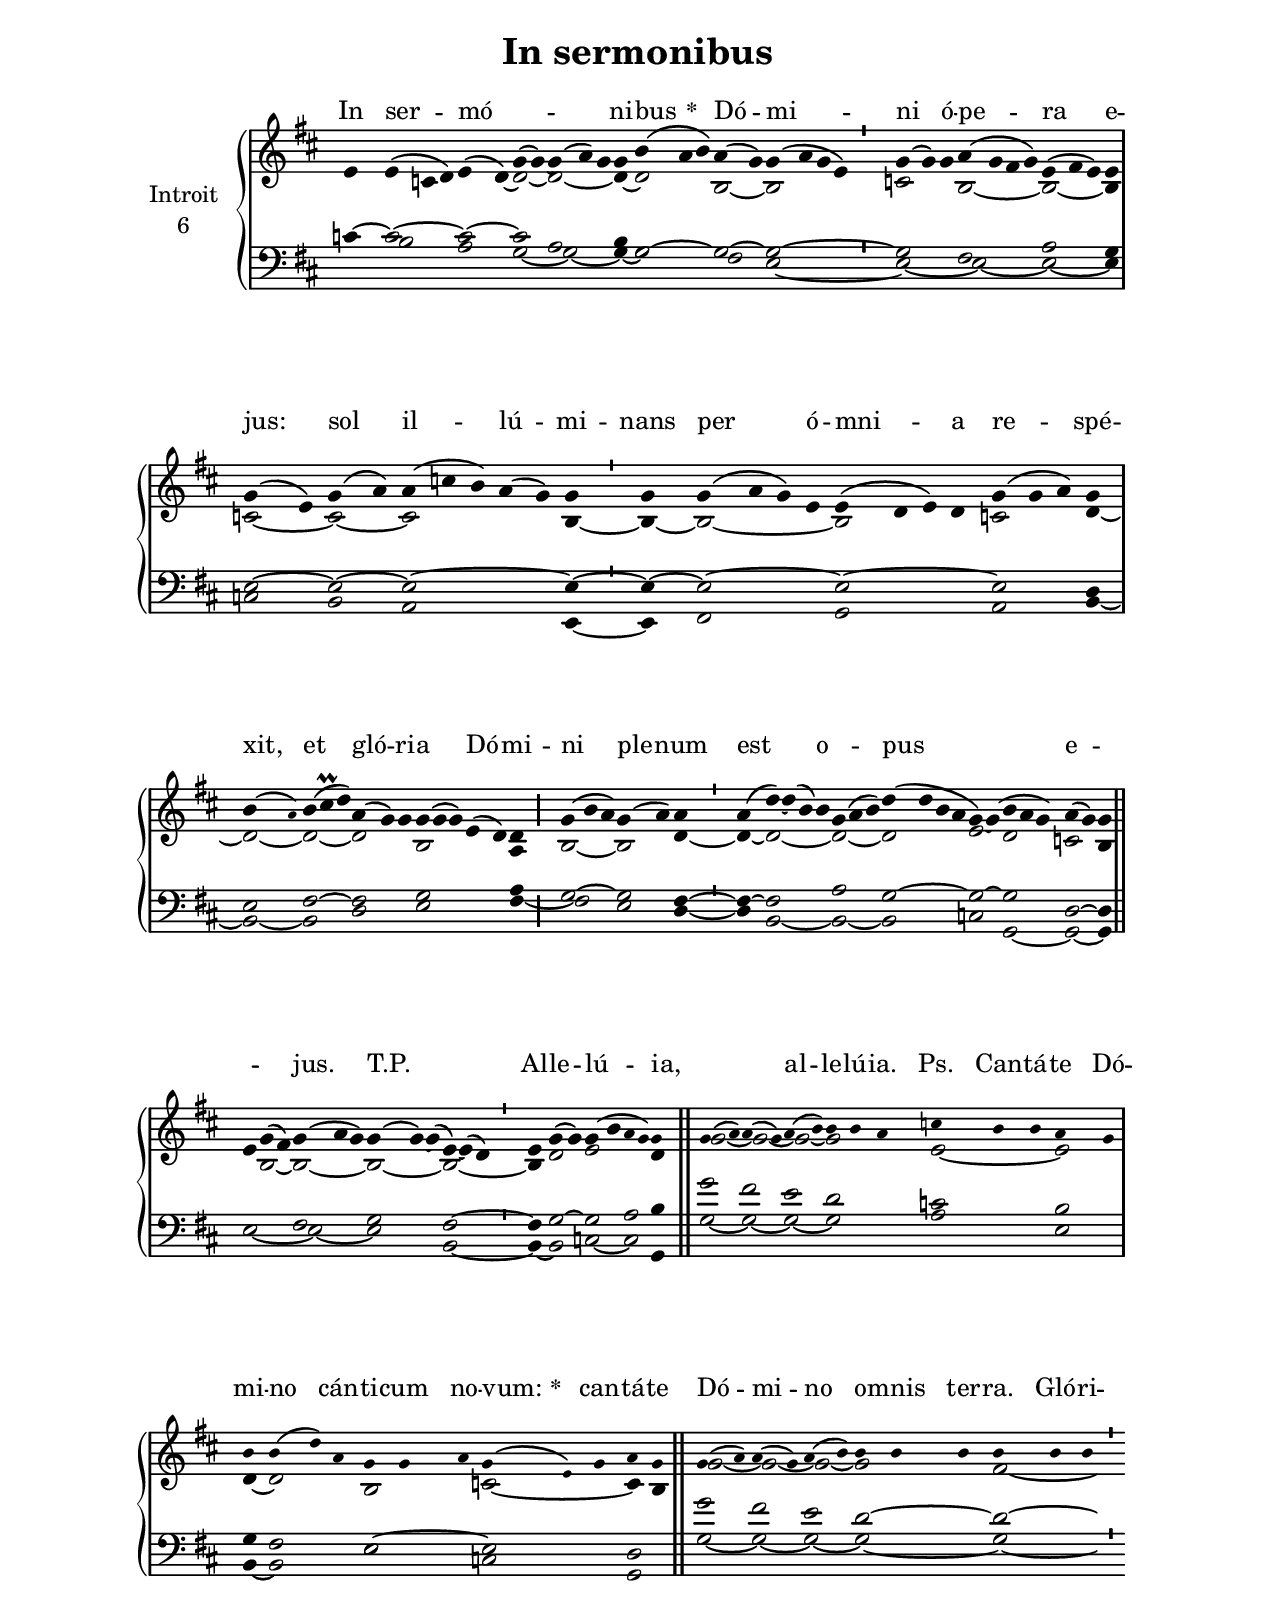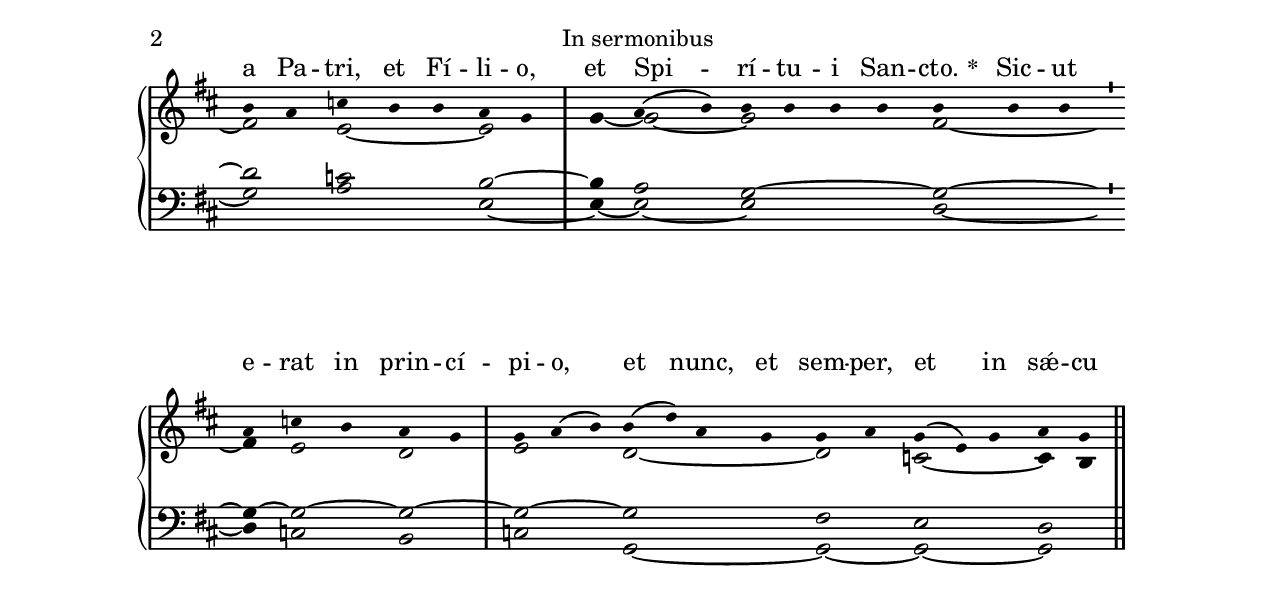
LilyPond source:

\version "2.18"
\include "gregorian.ly"
\include "noh2.ily"


%Page reference: page iii.378
%(volume.page)

global = {
 \key g \lydian
 \cadenzaOn 
}

\header {
  title = \markup \center-column {"In sermonibus" \vspace #1 }
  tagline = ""
  composer = ""
}

\paper {
 #(include-special-characters)
  oddHeaderMarkup = \markup \fill-line {
    \line {}
    \center-column {
      \on-the-fly #first-page     " "
      \on-the-fly #not-first-page "In sermonibus"
    }
    \line { \on-the-fly #print-page-number-check-first \fromproperty #'page:page-number-string }
  }
  evenHeaderMarkup = \markup \fill-line {
    \line { \on-the-fly #print-page-number-check-first \fromproperty #'page:page-number-string }
    \center-column { "In sermonibus" }
    \line {}
  }
}

chantText = \lyricmode {
In ser -- mó -- _ _ ni -- bus 
\set stanza = " * " Dó -- mi -- ni ó -- pe -- ra e -- jus: 
sol il -- lú -- mi -- nans per ó -- mni -- a re -- spé -- xit, 
et gló -- ri -- a Dó -- mi -- ni 
ple -- num est o -- _ pus e -- _ _ _ jus. T.P. 
Al -- le -- lú -- ia, _ _ al -- le -- lú -- ia. Ps. 
Can -- tá -- te Dó -- mi -- no cán -- ti -- cum no -- vum: 
\set stanza = " * " 
can -- tá -- te Dó -- mi -- no o -- mnis ter -- ra. 
Gló -- ri -- a Pa -- tri, et Fí -- li -- o, et Spi -- rí -- tu -- i San -- cto. 
\set stanza = " * " 
Sic -- ut e -- rat in prin -- cí -- pi -- o, et nunc, et sem -- per, 
et in sǽ -- cu -- la sæ -- cu -- ló -- rum. A -- men. }

chantMusic = {
\tieDown   e'4  e'4 ( c'4 d'4) e'4 ( d'4) g'4 ( g'4) ~ g'4 ( a'4) g'4 g'4  b'4 ( a'4 b'4) a'4 ( g'4) g'4 ( a'4 g'4 e'4) \divisioMinima
 g'4 ( g'4) g'4 a'4 ( g'4 fis'4 g'4) e'4 ( fis'4 e'4) e'4 \divisioMaxima
 g'4 ( e'4) g'4 ( a'4)  a'4 ( c''4 b'4) a'4 ( g'4) g'4 \divisioMinima
 g'4 g'4 ( a'4 g'4) e'4 e'4 ( d'4 e'4) d'4 g'4 ( g'4 a'4) g'4 \divisioMaxima
 b'4 ( \once \tweak #'font-size #-4 a' ) b'4 ( cis''\prall d''4) a'4 ( g'4) g'4 g'4 ( g'4 g'4) e'4 ( d'4) d'4 \divisioMaior
 g'4 ( b'4 a'4) g'4 ( a'4) a'4 \divisioMinima
 a'4 ( d''4) ~ d''4 ( b'4) b'4 g'4 ( a'4 b'4) d''4 ( d''4 b'4 a'4 g'4) ~ g'4 ( b'4 a'4 g'4) a'4 ( g'4) g'4 \finalis
 e'4 g'4 ( fis'4) g'4 ( a'4 g'4) g'4 ( g'4) ~ g'4 ( e'4) ~ e'4 ( d'4) \divisioMinima
 e'4 g'4 ( g'4) g'4 ( b'4 \tiny a' g' 4) g'4 \finalis
 g'4 ( a'4) a'4 ( g'4) a'4 ( b'4) b'4 b'4 a'4  c''4 b'4 b'4 a'4 g'4 \divisioMaxima
 b'4 b'4 ( d''4) a'4 g'4 g'4 a'4 g'4 ( \once \tweak #'font-size #-4 e' ) g'4 a'4 g'4 \finalis
 g'4 ( a'4) a'4 ( g'4) a'4 ( b'4) b'4 b'4 b'4 b'4 b'4 b'4 \divisioMinima
 b'4 a'4  c''4 b'4 b'4 a'4 g'4 \divisioMaxima
 g'4 a'4 ( b'4) b'4 b'4 b'4 b'4 b'4 b'4 b'4 \divisioMinima
 a'4  c''4 b'4 a'4 g'4 \divisioMaxima
 g'4 a'4 ( b'4) b'4 ( d''4) a'4 g'4 g'4 a'4 g'4 ( e'4) g'4 a'4 g'4 \finalis

}

altoMusic = {
r2*4/2 r4 d'4 ~ d'2 ~ d'2*3/2 ~ d'4 ~ d'2*3/2 b2 ~ b2*4/2 \divisioMinima
c'2*3/2 b2*4/2 ~ b2*3/2 ~ b4 \divisioMaxima
c'2 ~ c'2 ~ c'2*5/2 b4 ~ \divisioMinima
b4 ~ b2*4/2 ~ b2*4/2 c'2*3/2 d'4 ~ \divisioMaxima
d'2 ~ d'2*3/2 ~ d'2*3/2 b2*5/2 a4 \divisioMaior
b2*3/2 ~ b2 d'4 ~ \divisioMinima
d'4 ~ d'2*4/2 ~ d'2*3/2 ~ d'2*4/2 e'2 d'2*3/2 c'2 b4 \finalis
r4 b2 ~ b2*3/2 ~ b2*3/2 ~ b2*3/2 ~ \divisioMinima
b4 d'2 e'2*4/2 d'4 \finalis
g'2 ~ g'2 ~ g'2 ~ g'2*3/2 e'2*3/2 ~ e'2 \divisioMaxima
d'4 ~ d'2*3/2 b2*3/2 c'2*3/2 ~ c'4 b4 \finalis
g'2 ~ g'2 ~ g'2 ~ g'2*3/2 fis'2*3/2 ~ \divisioMinima
fis'2 e'2*3/2 ~ e'2 \divisioMaxima
g'4 ~ g'2 ~ g'2*4/2 fis'2*3/2 ~ \divisioMinima
fis'4 e'2 d'2 \divisioMaxima
e'2*3/2 d'2*4/2 ~ d'2 c'2*3/2 ~ c'4 b4 \finalis
}

tenorMusic = {
c'4 ~ c'2*3/2 ~ c'2 ~ c'2 a2*3/2 b4 g2*3/2 ~ g2 ~ g2*4/2 ~ \divisioMinima
g2*3/2 fis2*4/2 a2*3/2 g4 \divisioMaxima
e2 ~ e2 ~ e2*5/2 ~ e4 ~ \divisioMinima
e4 ~ e2*4/2 ~ e2*4/2 ~ e2*3/2 d4 \divisioMaxima
e2 fis2*3/2 ~ fis2*3/2 g2*5/2 a4 \divisioMaior
g2*3/2 ~ g2 fis4 ~ \divisioMinima
fis4 ~ fis2*4/2 a2*3/2 g2*4/2 ~ g2 ~ g2*3/2 d2 ~ d4 \finalis
r2*3/2 fis2*3/2 g2*3/2 fis2*3/2 ~ \divisioMinima
fis4 g2 ~ g2 a2 b4 \finalis
g'2 fis'2 e'2 d'2*3/2 c'2*3/2 b2 \divisioMaxima
g4 fis2*3/2 e2*3/2 ~ e2*3/2 d2 \finalis
g'2 fis'2 e'2 d'2*3/2 ~ d'2*3/2 ~ \divisioMinima
d'2 c'2*3/2 b2 ~ \divisioMaxima
b4 a2 g2*4/2 ~ g2*3/2 ~ \divisioMinima
g4 ~ g2 ~ g2 ~ \divisioMaxima
g2*3/2 ~ g2*4/2 fis2 e2*3/2 d2 \finalis
}

bassMusic = {
r4 b2*3/2 a2 g2 ~ g2*3/2 ~ g4 ~ g2*3/2 fis2 e2*4/2 ~ \divisioMinima
e2*3/2 ~ e2*4/2 ~ e2*3/2 ~ e4 \divisioMaxima
c2 b,2 a,2*5/2 e,4 ~ \divisioMinima
e,4 fis,2*4/2 g,2*4/2 a,2*3/2 b,4 ~ \divisioMaxima
b,2 ~ b,2*3/2 d2*3/2 e2*5/2 fis4 ~ \divisioMaior
fis2*3/2 e2 d4 ~ \divisioMinima
d4 b,2*4/2 ~ b,2*3/2 ~ b,2*4/2 c2 g,2*3/2 ~ g,2 ~ g,4 \finalis
e2*3/2 ~ e2*3/2 ~ e2*3/2 b,2*3/2 ~ \divisioMinima
b,4 ~ b,2 c2 ~ c2 g,4 \finalis
g2 ~ g2 ~ g2 ~ g2*3/2 a2*3/2 e2 \divisioMaxima
b,4 ~ b,2*3/2 e2*3/2 c2*3/2 g,2 \finalis
g2 ~ g2 ~ g2 ~ g2*3/2 ~ g2*3/2 ~ \divisioMinima
g2 a2*3/2 e2 ~ \divisioMaxima
e4 ~ e2 ~ e2*4/2 d2*3/2 ~ \divisioMinima
d4 c2 b,2 \divisioMaxima
c2*3/2 g,2*4/2 ~ g,2 ~ g,2*3/2 ~ g,2 \finalis
}

voiceLines = {
\voiceLineStyle


}

\score{
  <<
    \new GrandStaff <<
      \set GrandStaff.autoBeaming = ##f
      \set GrandStaff.instrumentName = \markup \center-column {
        "Introit"
        "6"
      }
      \new Staff = up <<
        \new Voice = "chant" {
          \voiceOne \global \chantMusic
        }
        \new Voice {
          \voiceTwo \global \altoMusic
        }
      >>

      \new Staff = down <<
        \clef bass
        \new Voice {
          \voiceOne \global \tenorMusic
        }
        \new Voice {
          \voiceTwo \global \bassMusic
        }
	\new Voice {
        \voiceThree \global \voiceLines
        }
      >>
    >>
    \new Lyrics \lyricsto chant {
      \chantText
    }
  >>
  \layout{
  }
  \midi{
    \tempo 4 = 125
  }
}
